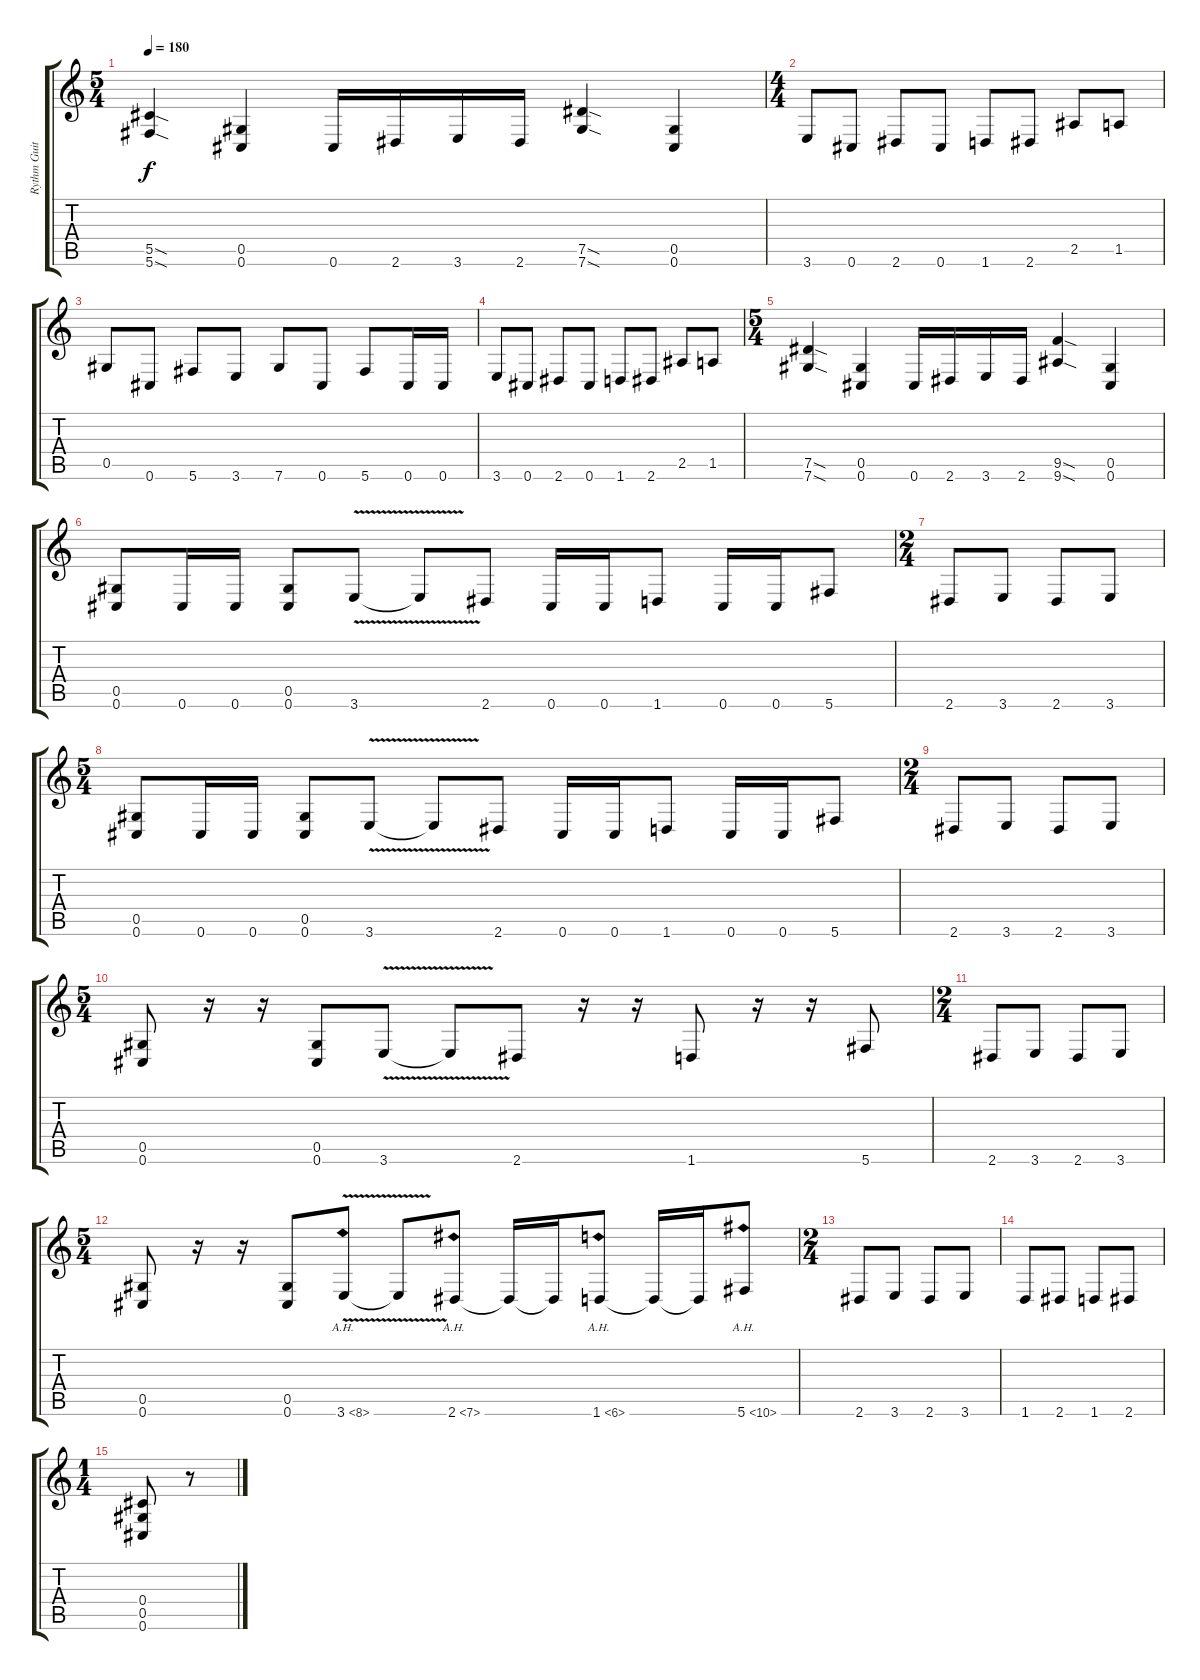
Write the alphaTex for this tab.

\track ("Rythm Guitar" "Rythm Guit") {instrument distortionguitar}
\staff {score tabs}
\tuning (Eb4 Bb3 Gb3 Db3 Ab2 Db2) {hide}
\ts (5 4)
\tempo 180
\clef g2
\ks c
(5.5{sod} 5.6{sod}).4{dy f} (0.5 0.6).4 0.6.16 2.6.16 3.6.16 2.6.16 (7.5{sod} 7.6{sod}).4 (0.5 0.6).4 |
\ts (4 4)
3.6.8 0.6.8 2.6.8 0.6.8 1.6.8 2.6.8 2.5.8 1.5.8 |
0.5.8 0.6.8 5.6.8 3.6.8 7.6.8 0.6.8 5.6.8 0.6.16 0.6.16 |
3.6.8 0.6.8 2.6.8 0.6.8 1.6.8 2.6.8 2.5.8 1.5.8 |
\ts (5 4)
(7.5{sod} 7.6{sod}).4 (0.5 0.6).4 0.6.16 2.6.16 3.6.16 2.6.16 (9.5{sod} 9.6{sod}).4 (0.5 0.6).4 |
(0.5 0.6).8 0.6.16 0.6.16 (0.5 0.6).8 3.6{v}.8 3.6{t}.8 2.6.8 0.6.16 0.6.16 1.6.8 0.6.16 0.6.16 5.6.8 |
\ts (2 4)
2.6.8 3.6.8 2.6.8 3.6.8 |
\ts (5 4)
(0.5 0.6).8 0.6.16 0.6.16 (0.5 0.6).8 3.6{v}.8 3.6{t}.8 2.6.8 0.6.16 0.6.16 1.6.8 0.6.16 0.6.16 5.6.8 |
\ts (2 4)
2.6.8 3.6.8 2.6.8 3.6.8 |
\ts (5 4)
(0.5 0.6).8 r.16 r.16 (0.5 0.6).8 3.6{v}.8 3.6{t}.8 2.6.8 r.16 r.16 1.6.8 r.16 r.16 5.6.8 |
\ts (2 4)
2.6.8 3.6.8 2.6.8 3.6.8 |
\ts (5 4)
(0.5 0.6).8 r.16 r.16 (0.5 0.6).8 3.6{ah 5 v}.8 3.6{t}.8 2.6{ah 5}.8 2.6{t}.16 2.6{t}.16 1.6{ah 5}.8 1.6{t}.16 1.6{t}.16 5.6{ah 5}.8 |
\ts (2 4)
2.6.8 3.6.8 2.6.8 3.6.8 |
1.6.8 2.6.8 1.6.8 2.6.8 |
\ts (1 4)
(0.4 0.5 0.6).8 r.8
